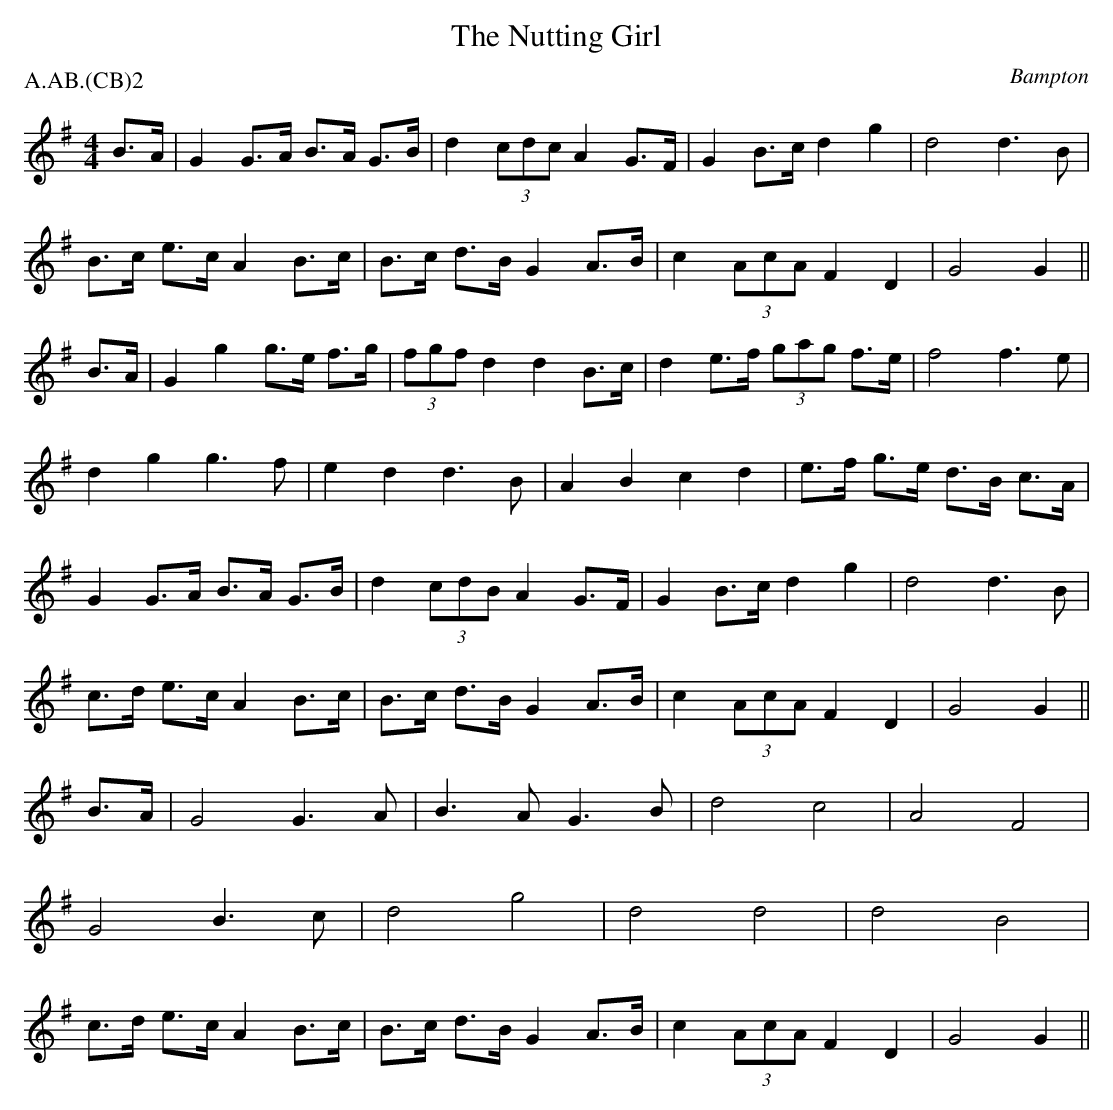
X:1
T: The Nutting Girl
O: Bampton
P: A.AB.(CB)2
M: 4/4
L: 1/8
K: G
B>A | G2 G>A B>A G>B | d2 (3cdc A2 G>F | G2 B>c d2 g2 | d4 d3 B |
      B>c e>c A2 B>c | B>c d>B G2 A>B | c2 (3AcA F2 D2 | G4 G2 ||
B>A | G2g2 g>e f>g | (3fgf d2 d2 B>c | d2 e>f (3gag f>e | f4 f3 e |
      d2 g2 g3 f | e2 d2 d3 B | A2 B2 c2 d2 | e>f g>e d>B c>A |
      G2 G>A B>A G>B | d2 (3cdB A2 G>F | G2 B>c d2 g2 | d4 d3 B |
      c>d e>c A2 B>c | B>c d>B G2 A>B | c2 (3AcA F2 D2 | G4 G2 ||
B>A | G4 G3 A | B3 A G3 B | d4 c4 | A4 F4 |
      G4 B3 c | d4 g4 | d4 d4 | d4 B4 |
      c>d e>c A2 B>c | B>c d>B G2 A>B | c2 (3AcA F2 D2 | G4 G2 ||
